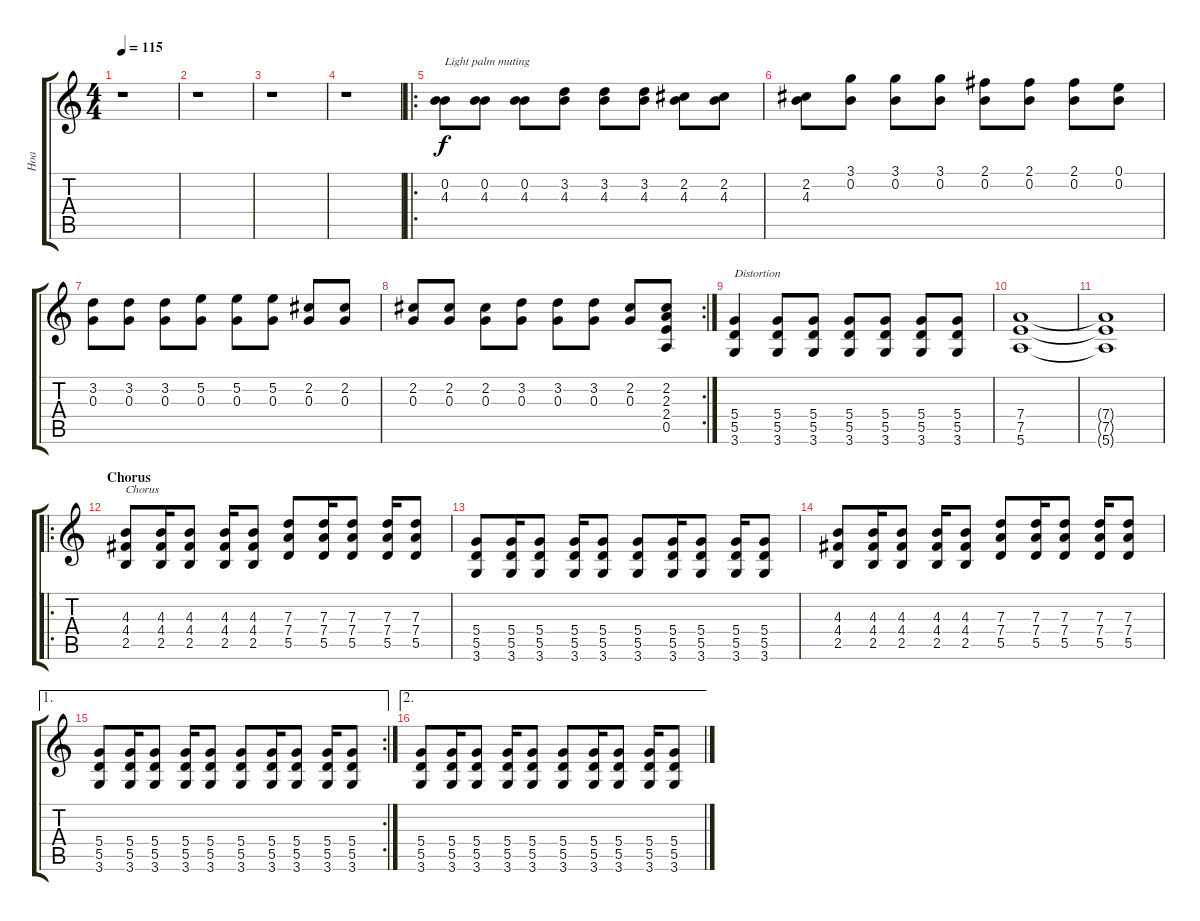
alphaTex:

\track ("Hoa" "Hoa") {instrument overdrivenguitar}
\staff {score tabs}
\tuning (E4 B3 G3 D3 A2 E2) {hide}
\ts (4 4)
\tempo 115
\clef g2
\ks c
r.1{dy f} |
r.1 |
r.1 |
r.1 |
\ro
(0.2 4.3).8{txt "Light palm muting"} (0.2 4.3).8 (0.2 4.3).8 (3.2 4.3).8 (3.2 4.3).8 (3.2 4.3).8 (2.2 4.3).8 (2.2 4.3).8 |
(2.2 4.3).8 (3.1 0.2).8 (3.1 0.2).8 (3.1 0.2).8 (2.1 0.2).8 (2.1 0.2).8 (2.1 0.2).8 (0.1 0.2).8 |
(3.2 0.3).8 (3.2 0.3).8 (3.2 0.3).8 (5.2 0.3).8 (5.2 0.3).8 (5.2 0.3).8 (2.2 0.3).8 (2.2 0.3).8 |
\rc 2
(2.2 0.3).8 (2.2 0.3).8 (2.2 0.3).8 (3.2 0.3).8 (3.2 0.3).8 (3.2 0.3).8 (2.2 0.3).8 (2.2 2.3 2.4 0.5).8 |
(5.4 5.5 3.6).4{txt "Distortion" instrument distortionguitar} (5.4 5.5 3.6).8{instrument electricguitarmuted} (5.4 5.5 3.6).8 (5.4 5.5 3.6).8 (5.4 5.5 3.6).8 (5.4 5.5 3.6).8 (5.4 5.5 3.6).8 |
(7.4 7.5 5.6).1{volume 12 instrument distortionguitar} |
(7.4{t} 7.5{t} 5.6{t}).1 |
\ro
\section ("" "Chorus")
(4.3 4.4 2.5).8{txt "Chorus" volume 15} (4.3 4.4 2.5).16 (4.3 4.4 2.5).8 (4.3 4.4 2.5).16 (4.3 4.4 2.5).8 (7.3 7.4 5.5).8 (7.3 7.4 5.5).16 (7.3 7.4 5.5).8 (7.3 7.4 5.5).16 (7.3 7.4 5.5).8 |
(5.4 5.5 3.6).8 (5.4 5.5 3.6).16 (5.4 5.5 3.6).8 (5.4 5.5 3.6).16 (5.4 5.5 3.6).8 (5.4 5.5 3.6).8 (5.4 5.5 3.6).16 (5.4 5.5 3.6).8 (5.4 5.5 3.6).16 (5.4 5.5 3.6).8 |
(4.3 4.4 2.5).8 (4.3 4.4 2.5).16 (4.3 4.4 2.5).8 (4.3 4.4 2.5).16 (4.3 4.4 2.5).8 (7.3 7.4 5.5).8 (7.3 7.4 5.5).16 (7.3 7.4 5.5).8 (7.3 7.4 5.5).16 (7.3 7.4 5.5).8 |
\ae 1
\rc 2
(5.4 5.5 3.6).8 (5.4 5.5 3.6).16 (5.4 5.5 3.6).8 (5.4 5.5 3.6).16 (5.4 5.5 3.6).8 (5.4 5.5 3.6).8 (5.4 5.5 3.6).16 (5.4 5.5 3.6).8 (5.4 5.5 3.6).16 (5.4 5.5 3.6).8 |
\ae 2
(5.4 5.5 3.6).8 (5.4 5.5 3.6).16 (5.4 5.5 3.6).8 (5.4 5.5 3.6).16 (5.4 5.5 3.6).8 (5.4 5.5 3.6).8 (5.4 5.5 3.6).16 (5.4 5.5 3.6).8 (5.4 5.5 3.6).16 (5.4 5.5 3.6).8
